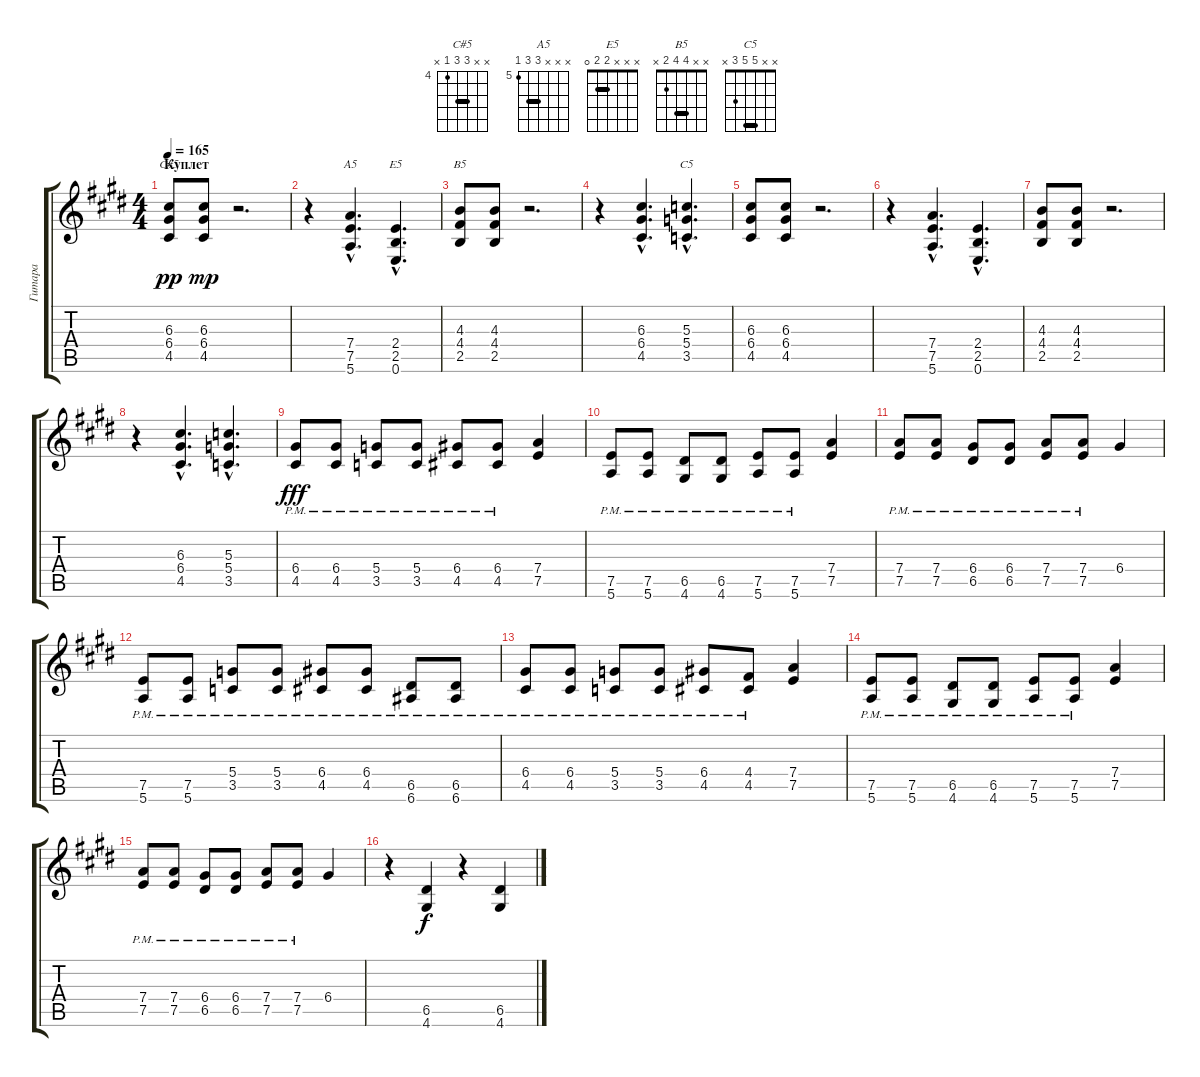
\track ("Гитара" "Гитара") {instrument overdrivenguitar}
\staff {score tabs}
\tuning (E4 B3 G3 D3 A2 E2) {hide}
\chord ("C#5" x x 6 6 4 x) {firstfret 4 barre 6}
\chord ("A5" x x x 7 7 5) {firstfret 5 barre 7}
\chord ("E5" x x x 2 2 0) {barre 2}
\chord ("B5" x x 4 4 2 x) {barre 4}
\chord ("C5" x x 5 5 3 x) {barre 5}
\ts (4 4)
\section ("" "Куплет")
\tempo 165
\clef g2
\ks e
(6.3 6.4 4.5).8{ch "C#5" dy pp} (6.3 6.4 4.5).8{dy mp} r.2{d} |
r.4 (7.4{hac} 7.5{hac} 5.6{hac}).4{d ch "A5"} (2.4{hac} 2.5{hac} 0.6{hac}).4{d ch "E5"} |
(4.3 4.4 2.5).8{ch "B5"} (4.3 4.4 2.5).8 r.2{d} |
r.4 (6.3{hac} 6.4{hac} 4.5{hac}).4{d} (5.3{hac} 5.4{hac} 3.5{hac}).4{d ch "C5"} |
(6.3 6.4 4.5).8 (6.3 6.4 4.5).8 r.2{d} |
r.4 (7.4{hac} 7.5{hac} 5.6{hac}).4{d} (2.4{hac} 2.5{hac} 0.6{hac}).4{d} |
(4.3 4.4 2.5).8 (4.3 4.4 2.5).8 r.2{d} |
r.4 (6.3{hac} 6.4{hac} 4.5{hac}).4{d} (5.3{hac} 5.4{hac} 3.5{hac}).4{d} |
(6.4{pm} 4.5{pm}).8{dy fff} (6.4{pm} 4.5{pm}).8 (5.4{pm} 3.5{pm}).8 (5.4{pm} 3.5{pm}).8 (6.4{pm} 4.5{pm}).8 (6.4{pm} 4.5{pm}).8 (7.4 7.5).4 |
(7.5{pm} 5.6{pm}).8 (7.5{pm} 5.6{pm}).8 (6.5{pm} 4.6{pm}).8 (6.5{pm} 4.6{pm}).8 (7.5{pm} 5.6{pm}).8 (7.5{pm} 5.6{pm}).8 (7.4 7.5).4 |
(7.4{pm} 7.5{pm}).8 (7.4{pm} 7.5{pm}).8 (6.4{pm} 6.5{pm}).8 (6.4{pm} 6.5{pm}).8 (7.4{pm} 7.5{pm}).8 (7.4{pm} 7.5{pm}).8 6.4.4 |
(7.5{pm} 5.6{pm}).8 (7.5{pm} 5.6{pm}).8 (5.4{pm} 3.5{pm}).8 (5.4{pm} 3.5{pm}).8 (6.4{pm} 4.5{pm}).8 (6.4{pm} 4.5{pm}).8 (6.5{pm} 6.6{pm}).8 (6.5{pm} 6.6{pm}).8 |
(6.4{pm} 4.5{pm}).8 (6.4{pm} 4.5{pm}).8 (5.4{pm} 3.5{pm}).8 (5.4{pm} 3.5{pm}).8 (6.4{pm} 4.5{pm}).8 (4.4{pm} 4.5{pm}).8 (7.4 7.5).4 |
(7.5{pm} 5.6{pm}).8 (7.5{pm} 5.6{pm}).8 (6.5{pm} 4.6{pm}).8 (6.5{pm} 4.6{pm}).8 (7.5{pm} 5.6{pm}).8 (7.5{pm} 5.6{pm}).8 (7.4 7.5).4 |
(7.4{pm} 7.5{pm}).8 (7.4{pm} 7.5{pm}).8 (6.4{pm} 6.5{pm}).8 (6.4{pm} 6.5{pm}).8 (7.4{pm} 7.5{pm}).8 (7.4{pm} 7.5{pm}).8 6.4.4 |
r.4 (6.5 4.6).4{dy f} r.4 (6.5 4.6).4
